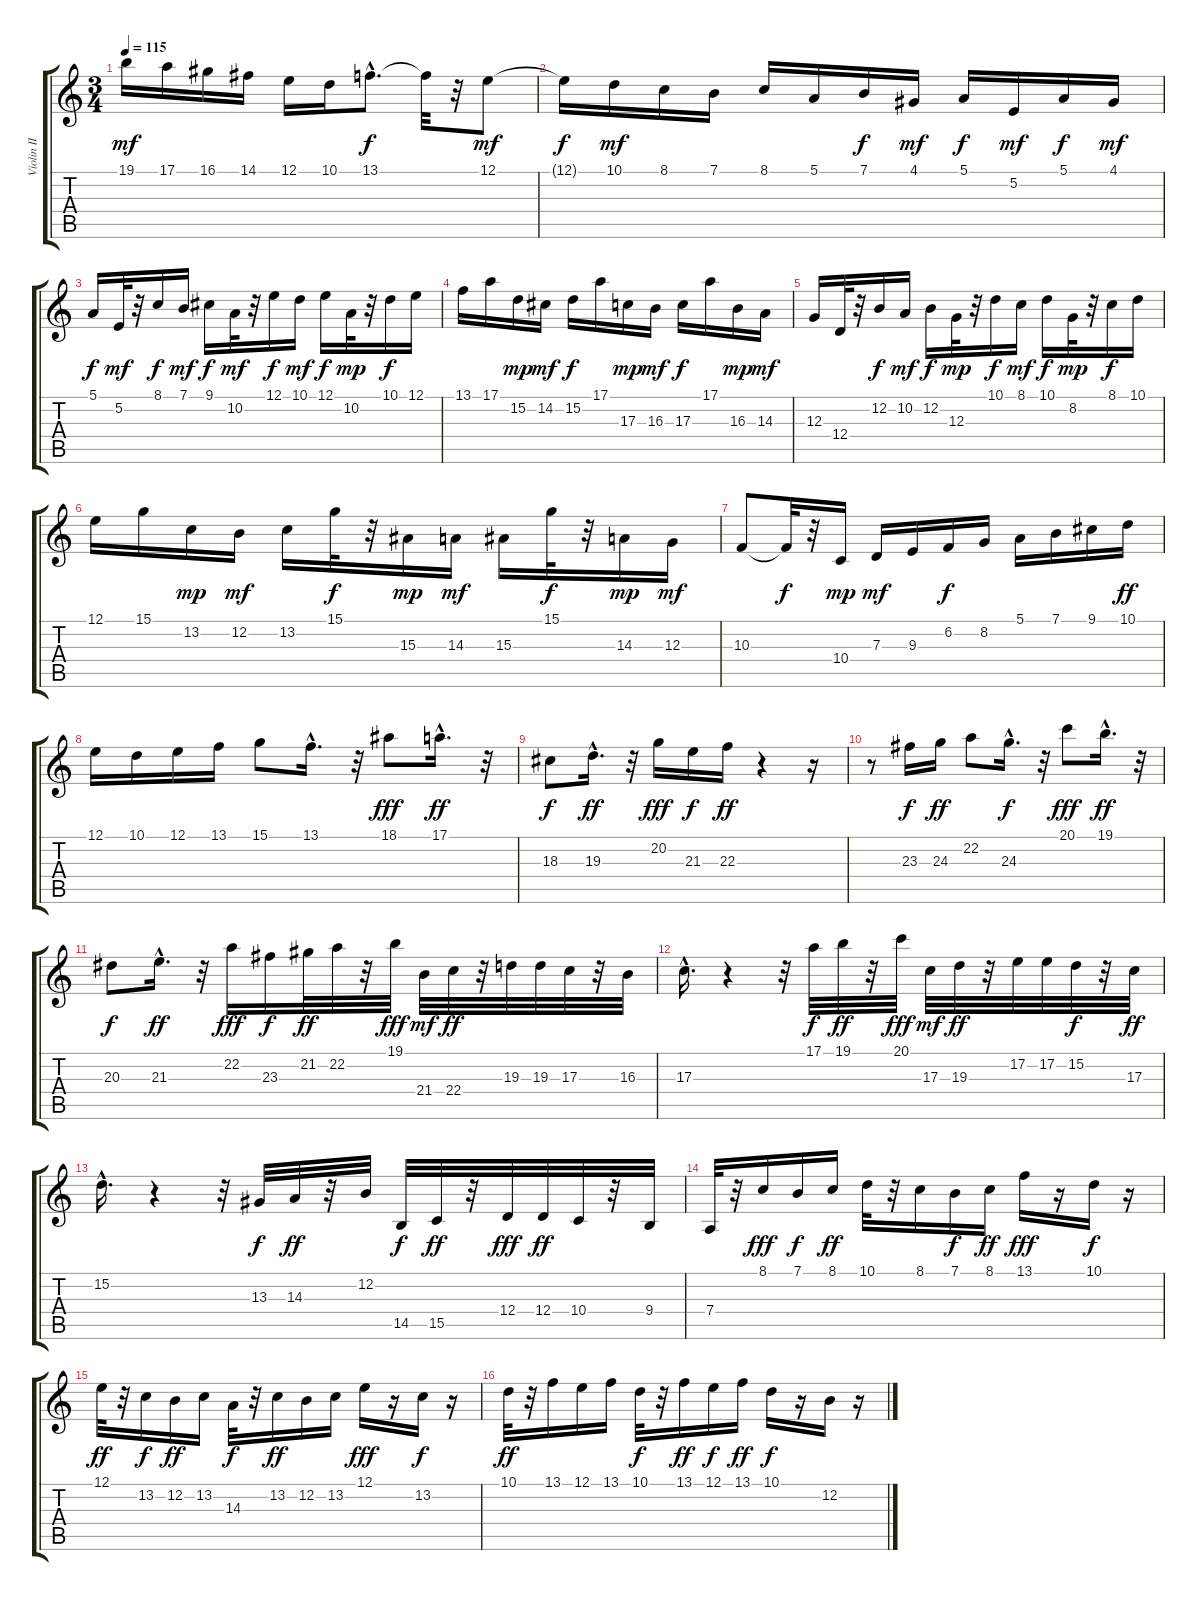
\track ("Violin II" "Violin II") {instrument violin}
\staff {score tabs}
\tuning (E4 B3 G3 D3 A2 E2) {hide}
\ts (3 4)
\tempo 115
\clef g2
\ks c
19.1.16{dy mf} 17.1.16 16.1.16 14.1.16 12.1.16 10.1.16 13.1{hac}.8{d dy f} 13.1{t}.32 r.32 12.1.8{dy mf} |
12.1{t}.16{dy f} 10.1.16{dy mf} 8.1.16 7.1.16 8.1.16 5.1.16 7.1.16{dy f} 4.1.16{dy mf} 5.1.16{dy f} 5.2.16{dy mf} 5.1.16{dy f} 4.1.16{dy mf} |
5.1.16{dy f} 5.2.32{dy mf} r.32 8.1.16{dy f} 7.1.16{dy mf} 9.1.16{dy f} 10.2.32{dy mf} r.32 12.1.16{dy f} 10.1.16{dy mf} 12.1.16{dy f} 10.2.32{dy mp} r.32 10.1.16{dy f} 12.1.16 |
13.1.16 17.1.16 15.2.16{dy mp} 14.2.16{dy mf} 15.2.16{dy f} 17.1.16 17.3.16{dy mp} 16.3.16{dy mf} 17.3.16{dy f} 17.1.16 16.3.16{dy mp} 14.3.16{dy mf} |
12.3.16 12.4.32 r.32 12.2.16{dy f} 10.2.16{dy mf} 12.2.16{dy f} 12.3.32{dy mp} r.32 10.1.16{dy f} 8.1.16{dy mf} 10.1.16{dy f} 8.2.32{dy mp} r.32 8.1.16{dy f} 10.1.16 |
12.1.16 15.1.16 13.2.16{dy mp} 12.2.16{dy mf} 13.2.16 15.1.32{dy f} r.32 15.3.16{dy mp} 14.3.16{dy mf} 15.3.16 15.1.32{dy f} r.32 14.3.16{dy mp} 12.3.16{dy mf} |
10.3.8 10.3{t}.32{dy f} r.32 10.4.16{dy mp} 7.3.16{dy mf} 9.3.16 6.2.16{dy f} 8.2.16 5.1.16 7.1.16 9.1.16 10.1.16{dy ff} |
12.1.16 10.1.16 12.1.16 13.1.16 15.1.8 13.1{hac}.16{d} r.32 18.1.8{dy fff} 17.1{hac}.16{d dy ff} r.32 |
18.3.8{dy f} 19.3{hac}.16{d dy ff} r.32 20.2.16{dy fff} 21.3.16{dy f} 22.3.16{dy ff} r.4 r.16 |
r.8 23.3.16{dy f} 24.3.16{dy ff} 22.2.8 24.3{hac}.16{d dy f} r.32 20.1.8{dy fff} 19.1{hac}.16{d dy ff} r.32 |
20.3.8{dy f} 21.3{hac}.16{d dy ff} r.32 22.2.16{dy fff} 23.3.16{dy f} 21.2.32{dy ff} 22.2.32 r.32 19.1.32{dy fff} 21.4.32{dy mf} 22.4.32{dy ff} r.32 19.3.32 19.3.32 17.3.32 r.32 16.3.32 |
17.3{hac}.16{d} r.4 r.32 17.1.32{dy f} 19.1.32{dy ff} r.32 20.1.32{dy fff} 17.3.32{dy mf} 19.3.32{dy ff} r.32 17.2.32 17.2.32 15.2.32{dy f} r.32 17.3.32{dy ff} |
15.2{hac}.16{d} r.4 r.32 13.3.32{dy f} 14.3.32{dy ff} r.32 12.2.32 14.5.32{dy f} 15.5.32{dy ff} r.32 12.4.32{dy fff} 12.4.32{dy ff} 10.4.32 r.32 9.4.32 |
7.4.32 r.32 8.1.16{dy fff} 7.1.16{dy f} 8.1.16{dy ff} 10.1.32 r.32 8.1.16 7.1.16{dy f} 8.1.16{dy ff} 13.1.16{dy fff} r.16 10.1.16{dy f} r.16 |
12.1.32{dy ff} r.32 13.2.16{dy f} 12.2.16{dy ff} 13.2.16 14.3.32{dy f} r.32 13.2.16{dy ff} 12.2.16 13.2.16 12.1.16{dy fff} r.16 13.2.16{dy f} r.16 |
10.1.32{dy ff} r.32 13.1.16 12.1.16 13.1.16 10.1.32{dy f} r.32 13.1.16{dy ff} 12.1.16{dy f} 13.1.16{dy ff} 10.1.16{dy f} r.16 12.2.16 r.16
